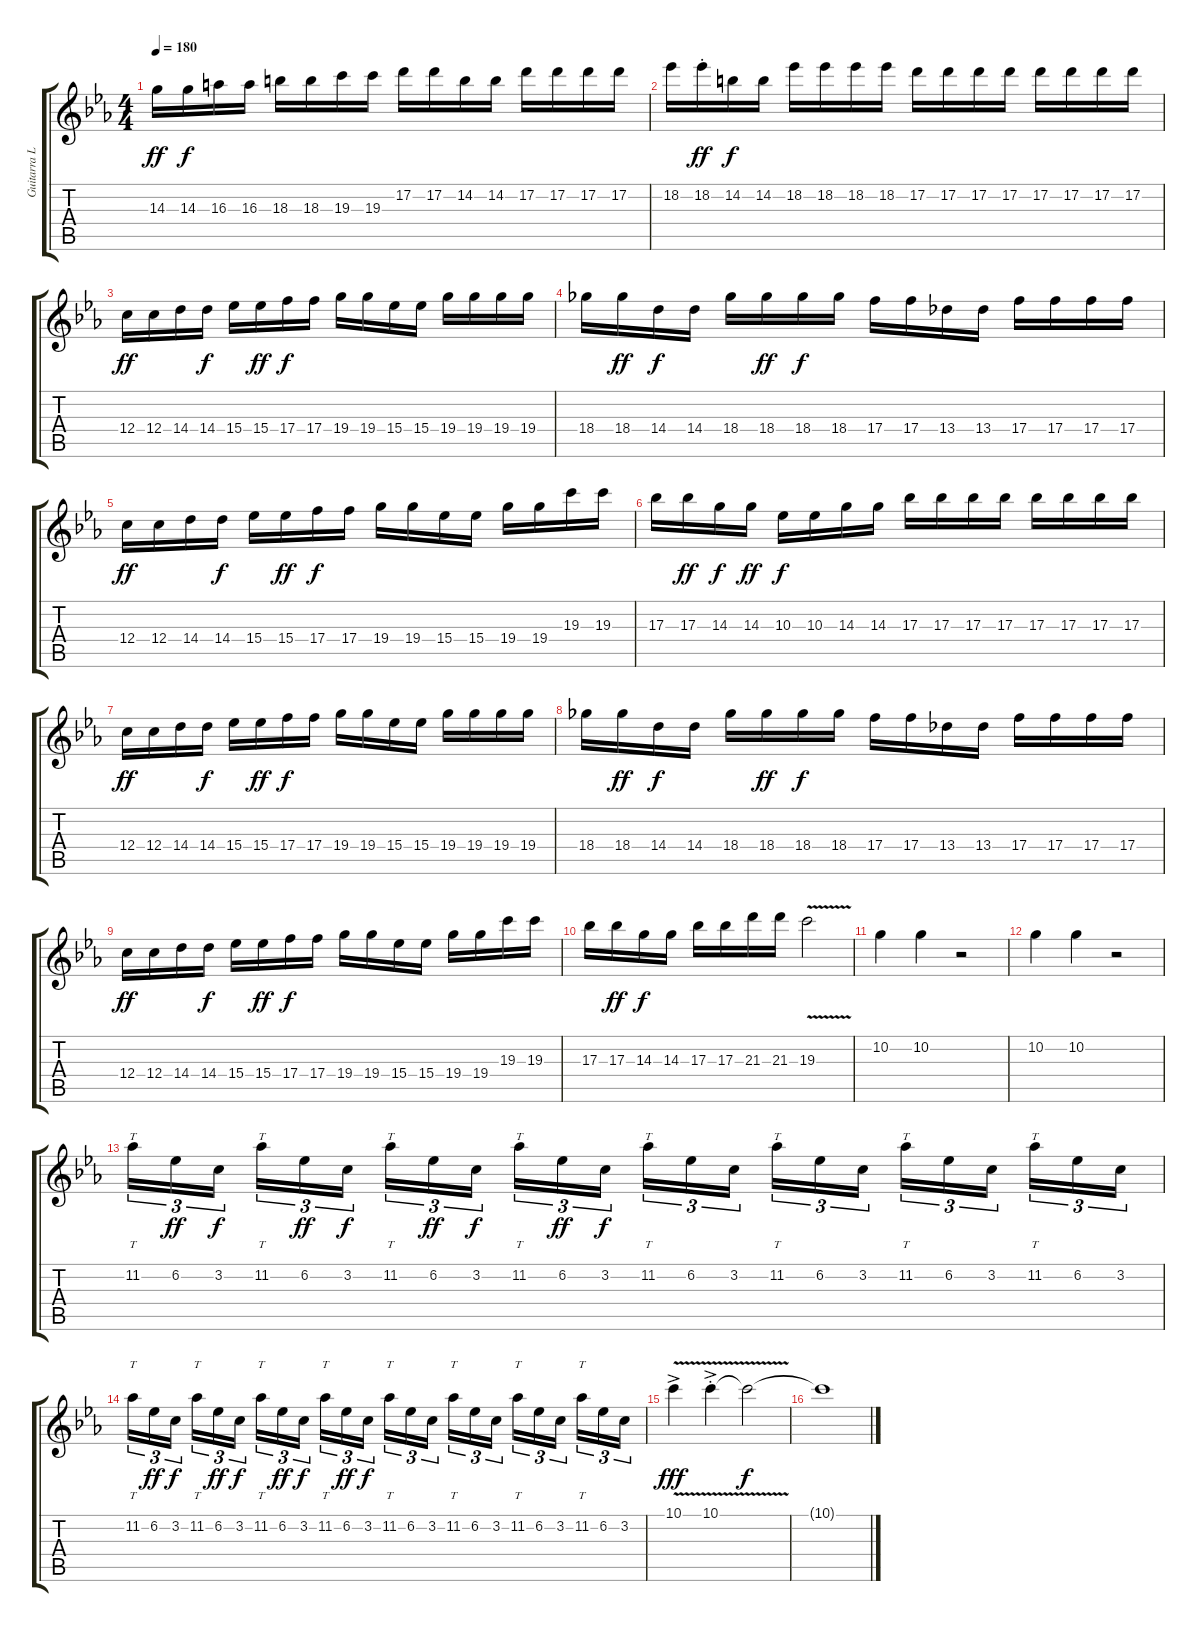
\track ("Guitarra Lider" "Guitarra L") {instrument distortionguitar}
\staff {score tabs}
\tuning (D4 A3 F3 C3 G2 C2) {hide}
\ts (4 4)
\tempo 180
\clef g2
\ks eb
14.3.16{dy ff} 14.3.16{dy f} 16.3.16 16.3.16 18.3.16 18.3.16 19.3.16 19.3.16 17.2.16 17.2.16 14.2.16 14.2.16 17.2.16 17.2.16 17.2.16 17.2.16 |
18.2.16 18.2{st}.16{dy ff} 14.2.16{dy f} 14.2.16 18.2.16 18.2.16 18.2.16 18.2.16 17.2.16 17.2.16 17.2.16 17.2.16 17.2.16 17.2.16 17.2.16 17.2.16 |
12.4.16{dy ff} 12.4.16 14.4.16 14.4.16{dy f} 15.4.16 15.4.16{dy ff} 17.4.16{dy f} 17.4.16 19.4.16 19.4.16 15.4.16 15.4.16 19.4.16 19.4.16 19.4.16 19.4.16 |
18.4.16 18.4.16{dy ff} 14.4.16{dy f} 14.4.16 18.4.16 18.4.16{dy ff} 18.4.16{dy f} 18.4.16 17.4.16 17.4.16 13.4.16 13.4.16 17.4.16 17.4.16 17.4.16 17.4.16 |
12.4.16{dy ff} 12.4.16 14.4.16 14.4.16{dy f} 15.4.16 15.4.16{dy ff} 17.4.16{dy f} 17.4.16 19.4.16 19.4.16 15.4.16 15.4.16 19.4.16 19.4.16 19.3.16 19.3.16 |
17.3.16 17.3.16{dy ff} 14.3.16{dy f} 14.3.16{dy ff} 10.3.16{dy f} 10.3.16 14.3.16 14.3.16 17.3.16 17.3.16 17.3.16 17.3.16 17.3.16 17.3.16 17.3.16 17.3.16 |
12.4.16{dy ff} 12.4.16 14.4.16 14.4.16{dy f} 15.4.16 15.4.16{dy ff} 17.4.16{dy f} 17.4.16 19.4.16 19.4.16 15.4.16 15.4.16 19.4.16 19.4.16 19.4.16 19.4.16 |
18.4.16 18.4.16{dy ff} 14.4.16{dy f} 14.4.16 18.4.16 18.4.16{dy ff} 18.4.16{dy f} 18.4.16 17.4.16 17.4.16 13.4.16 13.4.16 17.4.16 17.4.16 17.4.16 17.4.16 |
12.4.16{dy ff} 12.4.16 14.4.16 14.4.16{dy f} 15.4.16 15.4.16{dy ff} 17.4.16{dy f} 17.4.16 19.4.16 19.4.16 15.4.16 15.4.16 19.4.16 19.4.16 19.3.16 19.3.16 |
17.3.16 17.3.16{dy ff} 14.3.16{dy f} 14.3.16 17.3.16 17.3.16 21.3.16 21.3.16 19.3{v}.2 |
10.2.4 10.2.4 r.2 |
10.2.4 10.2.4 r.2 |
11.2.16{tt tu (3 2)} 6.2.16{tu (3 2) dy ff} 3.2.16{tu (3 2) dy f beam splitsecondary} 11.2.16{tt tu (3 2)} 6.2.16{tu (3 2) dy ff} 3.2.16{tu (3 2) dy f} 11.2.16{tt tu (3 2)} 6.2.16{tu (3 2) dy ff} 3.2.16{tu (3 2) dy f beam splitsecondary} 11.2.16{tt tu (3 2)} 6.2.16{tu (3 2) dy ff} 3.2.16{tu (3 2) dy f} 11.2.16{tt tu (3 2)} 6.2.16{tu (3 2)} 3.2.16{tu (3 2) beam splitsecondary} 11.2.16{tt tu (3 2)} 6.2.16{tu (3 2)} 3.2.16{tu (3 2)} 11.2.16{tt tu (3 2)} 6.2.16{tu (3 2)} 3.2.16{tu (3 2) beam splitsecondary} 11.2.16{tt tu (3 2)} 6.2.16{tu (3 2)} 3.2.16{tu (3 2)} |
11.2.16{tt tu (3 2)} 6.2.16{tu (3 2) dy ff} 3.2.16{tu (3 2) dy f beam splitsecondary} 11.2.16{tt tu (3 2)} 6.2.16{tu (3 2) dy ff} 3.2.16{tu (3 2) dy f} 11.2.16{tt tu (3 2)} 6.2.16{tu (3 2) dy ff} 3.2.16{tu (3 2) dy f beam splitsecondary} 11.2.16{tt tu (3 2)} 6.2.16{tu (3 2) dy ff} 3.2.16{tu (3 2) dy f} 11.2.16{tt tu (3 2)} 6.2.16{tu (3 2)} 3.2.16{tu (3 2) beam splitsecondary} 11.2.16{tt tu (3 2)} 6.2.16{tu (3 2)} 3.2.16{tu (3 2)} 11.2.16{tt tu (3 2)} 6.2.16{tu (3 2)} 3.2.16{tu (3 2) beam splitsecondary} 11.2.16{tt tu (3 2)} 6.2.16{tu (3 2)} 3.2.16{tu (3 2)} |
10.1{v ac}.4{dy fff} 10.1{v ac st}.4 10.1{t}.2{dy f} |
10.1{t}.1
